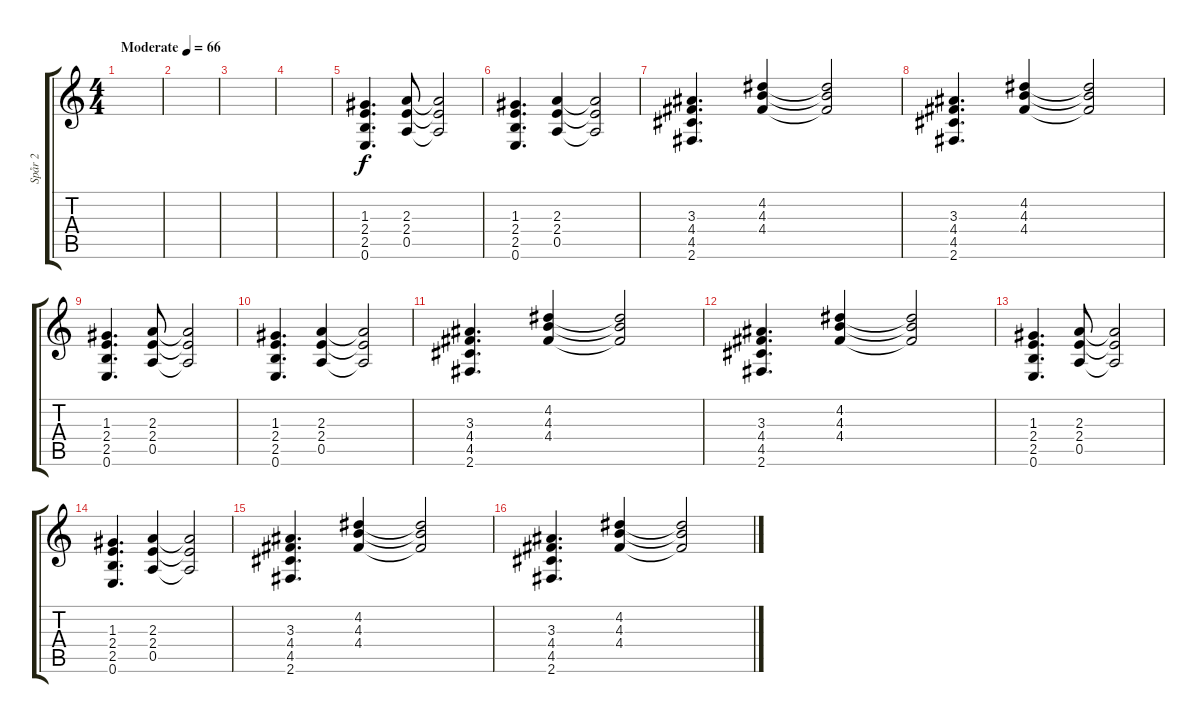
\track ("Spår 2" "Spår 2") {instrument acousticguitarsteel}
\staff {score tabs}
\tuning (E4 B3 G3 D3 A2 E2) {hide}
\ts (4 4)
\tempo (66 "Moderate")
\clef g2
\ks c
|
|
|
|
(1.3 2.4 2.5 0.6).4{d} (2.3 2.4 0.5).8 (2.3{t} 2.4{t} 0.5{t}).2 |
(1.3 2.4 2.5 0.6).4{d} (2.3 2.4 0.5).4 (2.3{t} 2.4{t} 0.5{t}).2 |
(3.3 4.4 4.5 2.6).4{d} (4.2 4.3 4.4).4 (4.2{t} 4.3{t} 4.4{t}).2 |
(3.3 4.4 4.5 2.6).4{d} (4.2 4.3 4.4).4 (4.2{t} 4.3{t} 4.4{t}).2 |
(1.3 2.4 2.5 0.6).4{d} (2.3 2.4 0.5).8 (2.3{t} 2.4{t} 0.5{t}).2 |
(1.3 2.4 2.5 0.6).4{d} (2.3 2.4 0.5).4 (2.3{t} 2.4{t} 0.5{t}).2 |
(3.3 4.4 4.5 2.6).4{d} (4.2 4.3 4.4).4 (4.2{t} 4.3{t} 4.4{t}).2 |
(3.3 4.4 4.5 2.6).4{d} (4.2 4.3 4.4).4 (4.2{t} 4.3{t} 4.4{t}).2 |
(1.3 2.4 2.5 0.6).4{d} (2.3 2.4 0.5).8 (2.3{t} 2.4{t} 0.5{t}).2 |
(1.3 2.4 2.5 0.6).4{d} (2.3 2.4 0.5).4 (2.3{t} 2.4{t} 0.5{t}).2 |
(3.3 4.4 4.5 2.6).4{d} (4.2 4.3 4.4).4 (4.2{t} 4.3{t} 4.4{t}).2 |
(3.3 4.4 4.5 2.6).4{d} (4.2 4.3 4.4).4 (4.2{t} 4.3{t} 4.4{t}).2
